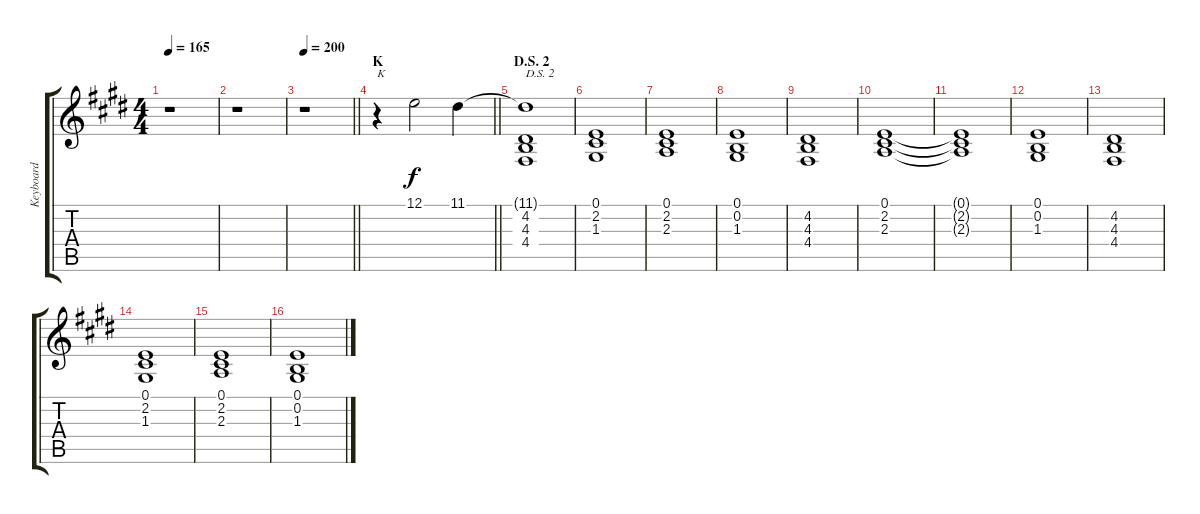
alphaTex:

\track ("Keyboard" "Keyboard") {instrument pad6metallic}
\staff {score tabs}
\tuning (E4 B3 G3 D3 A2 E2) {hide}
\ts (4 4)
\tempo 165
\clef g2
\ks e
r.1{dy f} |
r.1 |
\tempo 200
\barLineRight lightlight
r.1 |
\section ("" "K")
\barLineRight lightlight
r.4{txt "K"} 12.1.2 11.1.4 |
\section ("" "D.S. 2")
(11.1{t} 4.2 4.3 4.4).1{txt "D.S. 2"} |
(0.1 2.2 1.3).1 |
(0.1 2.2 2.3).1 |
(0.1 0.2 1.3).1 |
(4.2 4.3 4.4).1 |
(0.1 2.2 2.3).1 |
(0.1{t} 2.2{t} 2.3{t}).1 |
(0.1 0.2 1.3).1 |
(4.2 4.3 4.4).1 |
(0.1 2.2 1.3).1 |
(0.1 2.2 2.3).1 |
(0.1 0.2 1.3).1
